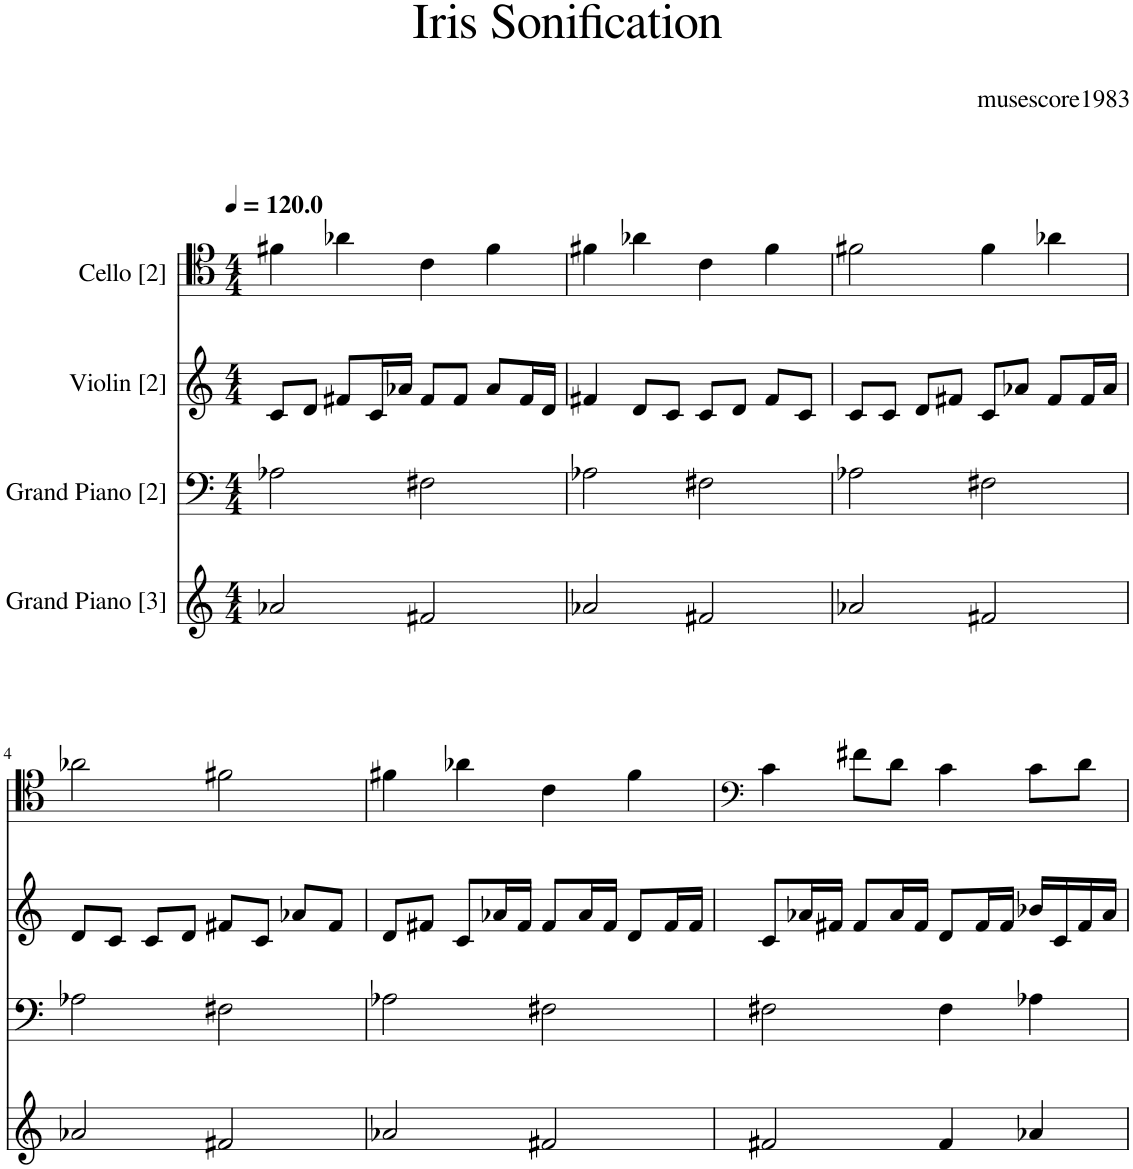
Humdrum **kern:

**kern	**kern	**kern	**kern
*part4	*part3	*part2	*part1
*staff4	*staff3	*staff2	*staff1
*I"Grand Piano [3]	*I"Grand Piano [2]	*I"Violin [2]	*I"Cello [2]
*I'Pno	*I'Pno	*I'Vln	*
*clefG2	*clefF4	*clefG2	*clefC4
*k[]	*k[]	*k[]	*k[]
*M4/4	*M4/4	*M4/4	*M4/4
*MM120	*MM120	*MM120	*MM120
=1	=1	=1	=1
2a-X/	2A-X\	8c/L	4f#X\
.	.	8d/J	.
.	.	8f#X/L	4a-X\
.	.	16c/L	.
.	.	16a-X/JJ	.
2f#X/	2F#X\	8f#/L	4c\
.	.	8f#/J	.
.	.	8a-/L	4f#\
.	.	16f#/L	.
.	.	16d/JJ	.
=2	=2	=2	=2
2a-X/	2A-X\	4f#X/	4f#X\
.	.	8d/L	4a-X\
.	.	8c/J	.
2f#X/	2F#X\	8c/L	4c\
.	.	8d/J	.
.	.	8f#/L	4f#\
.	.	8c/J	.
=3	=3	=3	=3
2a-X/	2A-X\	8c/L	2f#X\
.	.	8c/J	.
.	.	8d/L	.
.	.	8f#X/J	.
2f#X/	2F#X\	8c/L	4f#\
.	.	8a-X/J	.
.	.	8f#/L	4a-X\
.	.	16f#/L	.
.	.	16a-/JJ	.
!!LO:LB:g=z
=4	=4	=4	=4
2a-X/	2A-X\	8d/L	2a-X\
.	.	8c/J	.
.	.	8c/L	.
.	.	8d/J	.
2f#X/	2F#X\	8f#X/L	2f#X\
.	.	8c/J	.
.	.	8a-X/L	.
.	.	8f#/J	.
=5	=5	=5	=5
2a-X/	2A-X\	8d/L	4f#X\
.	.	8f#X/J	.
.	.	8c/L	4a-X\
.	.	16a-X/L	.
.	.	16f#/JJ	.
2f#X/	2F#X\	8f#/L	4c\
.	.	16a-/L	.
.	.	16f#/JJ	.
.	.	8d/L	4f#\
.	.	16f#/L	.
.	.	16f#/JJ	.
=6	=6	=6	=6
*	*	*	*clefF4
2f#X/	2F#X\	8c/L	4c\
.	.	16a-X/L	.
.	.	16f#X/JJ	.
.	.	8f#/L	8f#X\L
.	.	16a-/L	8d\J
.	.	16f#/JJ	.
4f#/	4F#\	8d/L	4c\
.	.	16f#/L	.
.	.	16f#/JJ	.
4a-X/	4A-X\	16b-X/LL	8c\L
.	.	16c/	.
.	.	16f#/	8d\J
.	.	16a-/JJ	.
=	=	=	=
*-	*-	*-	*-
